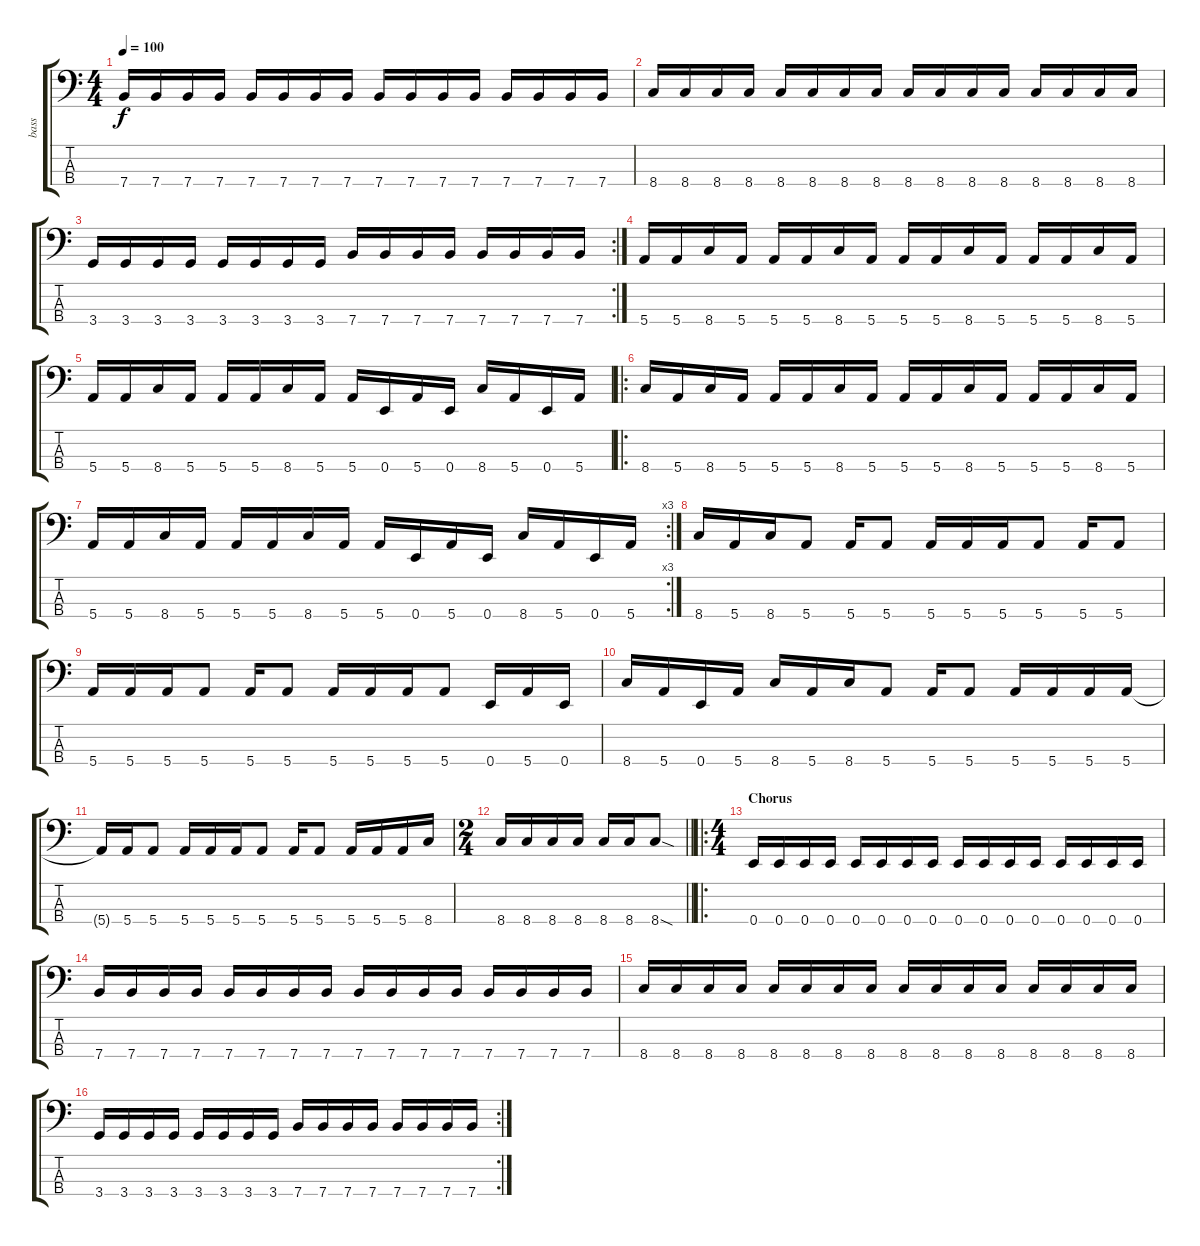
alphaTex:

\track ("bass" "bass") {instrument electricbassfinger}
\staff {score tabs}
\tuning (G2 D2 A1 E1) {hide}
\ts (4 4)
\tempo 100
\clef f4
\ks c
7.4.16{dy f} 7.4.16 7.4.16 7.4.16 7.4.16 7.4.16 7.4.16 7.4.16 7.4.16 7.4.16 7.4.16 7.4.16 7.4.16 7.4.16 7.4.16 7.4.16 |
8.4.16 8.4.16 8.4.16 8.4.16 8.4.16 8.4.16 8.4.16 8.4.16 8.4.16 8.4.16 8.4.16 8.4.16 8.4.16 8.4.16 8.4.16 8.4.16 |
\rc 2
3.4.16 3.4.16 3.4.16 3.4.16 3.4.16 3.4.16 3.4.16 3.4.16 7.4.16 7.4.16 7.4.16 7.4.16 7.4.16 7.4.16 7.4.16 7.4.16 |
5.4.16 5.4.16 8.4.16 5.4.16 5.4.16 5.4.16 8.4.16 5.4.16 5.4.16 5.4.16 8.4.16 5.4.16 5.4.16 5.4.16 8.4.16 5.4.16 |
5.4.16 5.4.16 8.4.16 5.4.16 5.4.16 5.4.16 8.4.16 5.4.16 5.4.16 0.4.16 5.4.16 0.4.16 8.4.16 5.4.16 0.4.16 5.4.16 |
\ro
8.4.16 5.4.16 8.4.16 5.4.16 5.4.16 5.4.16 8.4.16 5.4.16 5.4.16 5.4.16 8.4.16 5.4.16 5.4.16 5.4.16 8.4.16 5.4.16 |
\rc 3
5.4.16 5.4.16 8.4.16 5.4.16 5.4.16 5.4.16 8.4.16 5.4.16 5.4.16 0.4.16 5.4.16 0.4.16 8.4.16 5.4.16 0.4.16 5.4.16 |
8.4.16 5.4.16 8.4.16 5.4.8 5.4.16 5.4.8 5.4.16 5.4.16 5.4.16 5.4.8 5.4.16 5.4.8 |
5.4.16 5.4.16 5.4.16 5.4.8 5.4.16 5.4.8 5.4.16 5.4.16 5.4.16 5.4.8 0.4.16 5.4.16 0.4.16 |
8.4.16 5.4.16 0.4.16 5.4.16 8.4.16 5.4.16 8.4.16 5.4.8 5.4.16 5.4.8 5.4.16 5.4.16 5.4.16 5.4.16 |
5.4{t}.16 5.4.16 5.4.8 5.4.16 5.4.16 5.4.16 5.4.8 5.4.16 5.4.8 5.4.16 5.4.16 5.4.16 8.4.16 |
\ts (2 4)
\barLineRight lightlight
8.4.16 8.4.16 8.4.16 8.4.16 8.4.16 8.4.16 8.4{sod}.8 |
\ro
\ts (4 4)
\section ("" "Chorus")
0.4.16 0.4.16 0.4.16 0.4.16 0.4.16 0.4.16 0.4.16 0.4.16 0.4.16 0.4.16 0.4.16 0.4.16 0.4.16 0.4.16 0.4.16 0.4.16 |
7.4.16 7.4.16 7.4.16 7.4.16 7.4.16 7.4.16 7.4.16 7.4.16 7.4.16 7.4.16 7.4.16 7.4.16 7.4.16 7.4.16 7.4.16 7.4.16 |
8.4.16 8.4.16 8.4.16 8.4.16 8.4.16 8.4.16 8.4.16 8.4.16 8.4.16 8.4.16 8.4.16 8.4.16 8.4.16 8.4.16 8.4.16 8.4.16 |
\rc 2
3.4.16 3.4.16 3.4.16 3.4.16 3.4.16 3.4.16 3.4.16 3.4.16 7.4.16 7.4.16 7.4.16 7.4.16 7.4.16 7.4.16 7.4.16 7.4.16
